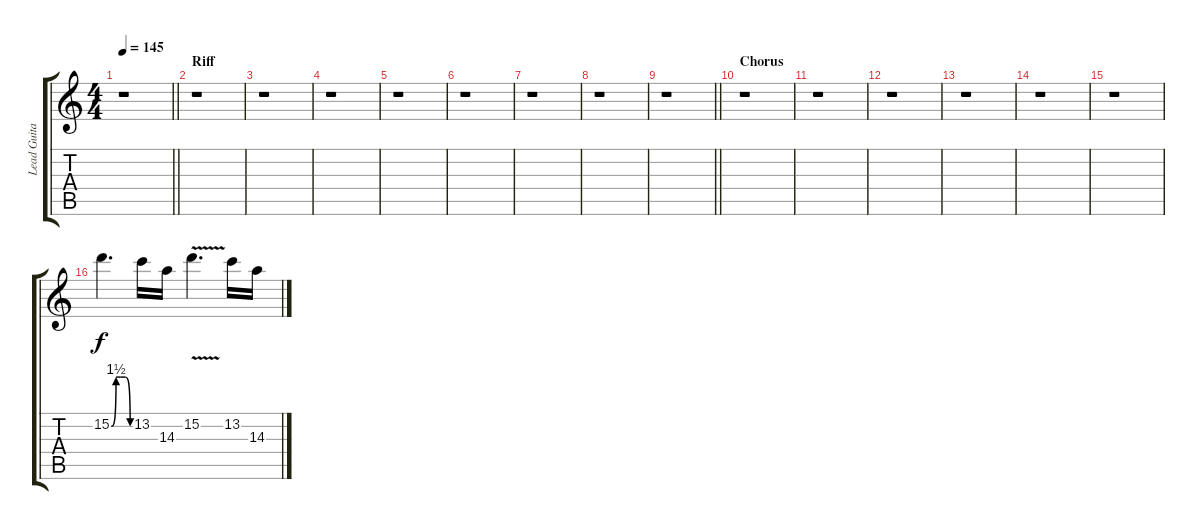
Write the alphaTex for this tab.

\track ("Lead Guitar 1" "Lead Guita") {instrument overdrivenguitar}
\staff {score tabs}
\tuning (E4 B3 G3 D3 A2 E2) {hide}
\ts (4 4)
\tempo 145
\clef g2
\barLineRight lightlight
\ks c
r.1{dy f} |
\section ("" "Riff")
r.1 |
r.1 |
r.1 |
r.1 |
r.1 |
r.1 |
r.1 |
\barLineRight lightlight
r.1 |
\section ("" "Chorus")
r.1 |
r.1 |
r.1 |
r.1 |
r.1 |
r.1 |
15.2{be (custom 0 0 15 6 30 6 45 6 60 0)}.4{d} 13.2.16 14.3.16 15.2{v}.4{d} 13.2.16 14.3.16
